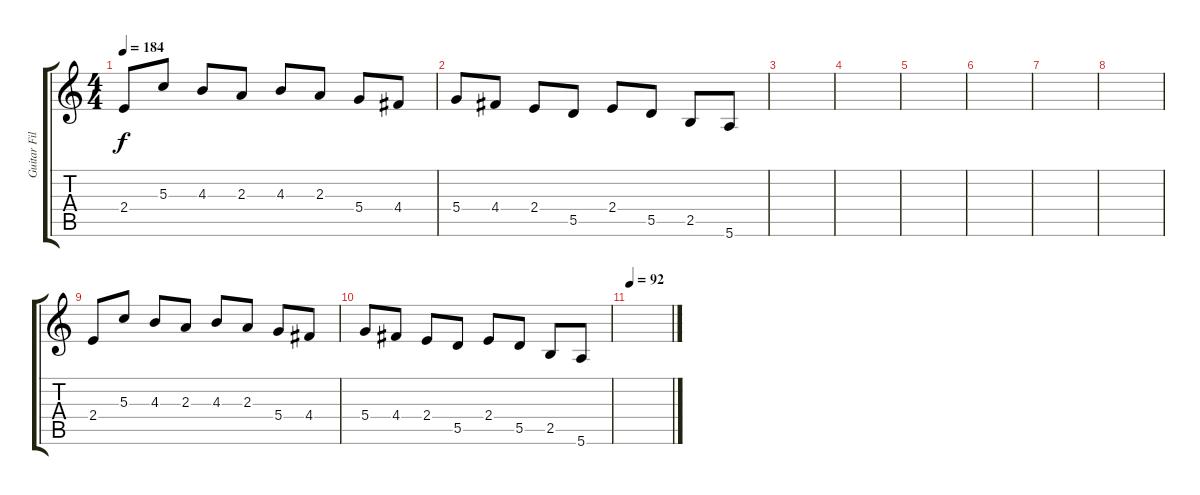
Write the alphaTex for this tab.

\track ("Guitar Fills 2" "Guitar Fil") {instrument distortionguitar}
\staff {score tabs}
\tuning (E4 B3 G3 D3 A2 E2) {hide}
\ts (4 4)
\tempo 184
\clef g2
\ks c
2.4.8{dy f} 5.3.8 4.3.8 2.3.8 4.3.8 2.3.8 5.4.8 4.4.8 |
5.4.8 4.4.8 2.4.8 5.5.8 2.4.8 5.5.8 2.5.8 5.6.8 |
|
|
|
|
|
|
2.4.8 5.3.8 4.3.8 2.3.8 4.3.8 2.3.8 5.4.8 4.4.8 |
5.4.8 4.4.8 2.4.8 5.5.8 2.4.8 5.5.8 2.5.8 5.6.8 |
\tempo 92
